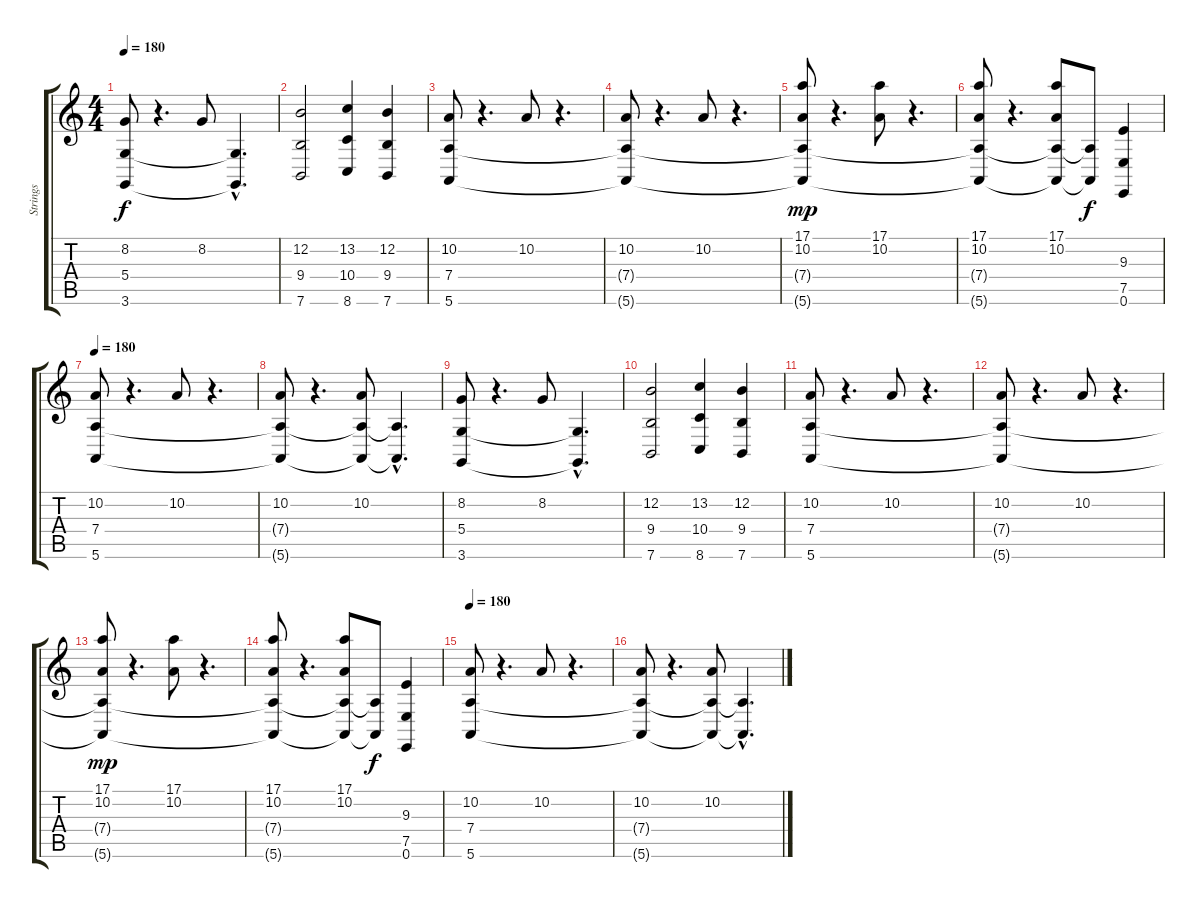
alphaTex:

\track ("Strings" "Strings") {instrument stringensemble1}
\staff {score tabs}
\tuning (E4 B3 G3 D3 A2 E2) {hide}
\ts (4 4)
\tempo 180
\clef g2
\ks c
(8.2 5.4 3.6).8{dy f} r.4{d} 8.2.8 (5.4{hac t} 3.6{hac t}).4{d} |
(12.2 9.4 7.6).2 (13.2 10.4 8.6).4 (12.2 9.4 7.6).4 |
(10.2 7.4 5.6).8 r.4{d} 10.2.8 r.4{d} |
(10.2 7.4{t} 5.6{t}).8 r.4{d} 10.2.8 r.4{d} |
(17.1 10.2 7.4{t} 5.6{t}).8{dy mp} r.4{d} (17.1 10.2).8 r.4{d} |
(17.1 10.2 7.4{t} 5.6{t}).8 r.4{d} (17.1 10.2 7.4{t} 5.6{t}).8 (7.4{t} 5.6{t}).8{dy f} (9.3 7.5 0.6).4 |
\tempo 180
(10.2 7.4 5.6).8{volume 12} r.4{d} 10.2.8 r.4{d} |
(10.2 7.4{t} 5.6{t}).8 r.4{d} (10.2 7.4{t} 5.6{t}).8 (7.4{hac t} 5.6{hac t}).4{d} |
(8.2 5.4 3.6).8 r.4{d} 8.2.8 (5.4{hac t} 3.6{hac t}).4{d} |
(12.2 9.4 7.6).2 (13.2 10.4 8.6).4 (12.2 9.4 7.6).4 |
(10.2 7.4 5.6).8 r.4{d} 10.2.8 r.4{d} |
(10.2 7.4{t} 5.6{t}).8 r.4{d} 10.2.8 r.4{d} |
(17.1 10.2 7.4{t} 5.6{t}).8{dy mp} r.4{d} (17.1 10.2).8 r.4{d} |
(17.1 10.2 7.4{t} 5.6{t}).8 r.4{d} (17.1 10.2 7.4{t} 5.6{t}).8 (7.4{t} 5.6{t}).8{dy f} (9.3 7.5 0.6).4 |
\tempo 180
(10.2 7.4 5.6).8{volume 12} r.4{d} 10.2.8 r.4{d} |
(10.2 7.4{t} 5.6{t}).8 r.4{d} (10.2 7.4{t} 5.6{t}).8 (7.4{hac t} 5.6{hac t}).4{d}
